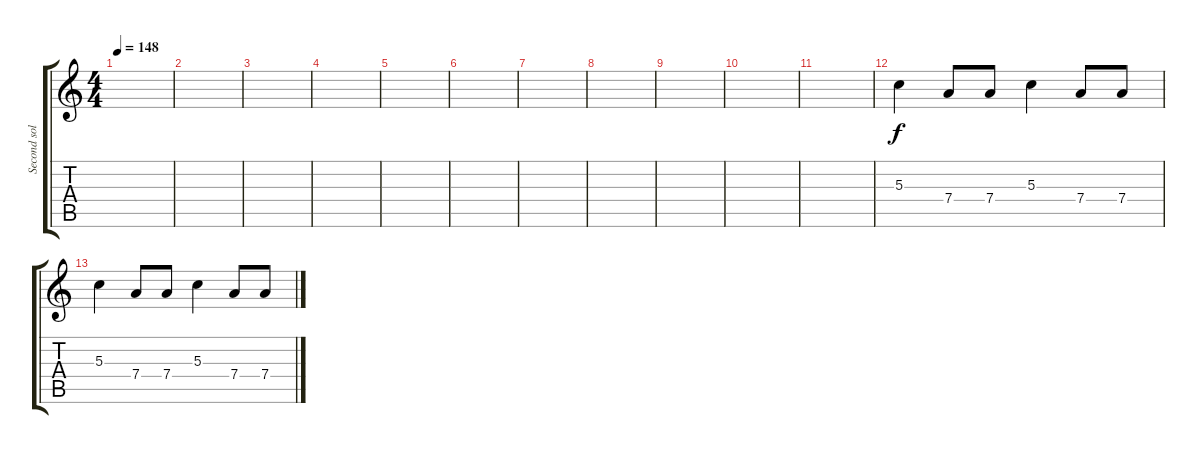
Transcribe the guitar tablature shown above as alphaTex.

\track ("Second solo" "Second sol") {instrument overdrivenguitar}
\staff {score tabs}
\tuning (E4 B3 G3 D3 A2 E2) {hide}
\ts (4 4)
\tempo 148
\clef g2
\ks c
|
|
|
|
|
|
|
|
|
|
|
5.3.4 7.4.8 7.4.8 5.3.4 7.4.8 7.4.8 |
5.3.4 7.4.8 7.4.8 5.3.4 7.4.8 7.4.8
